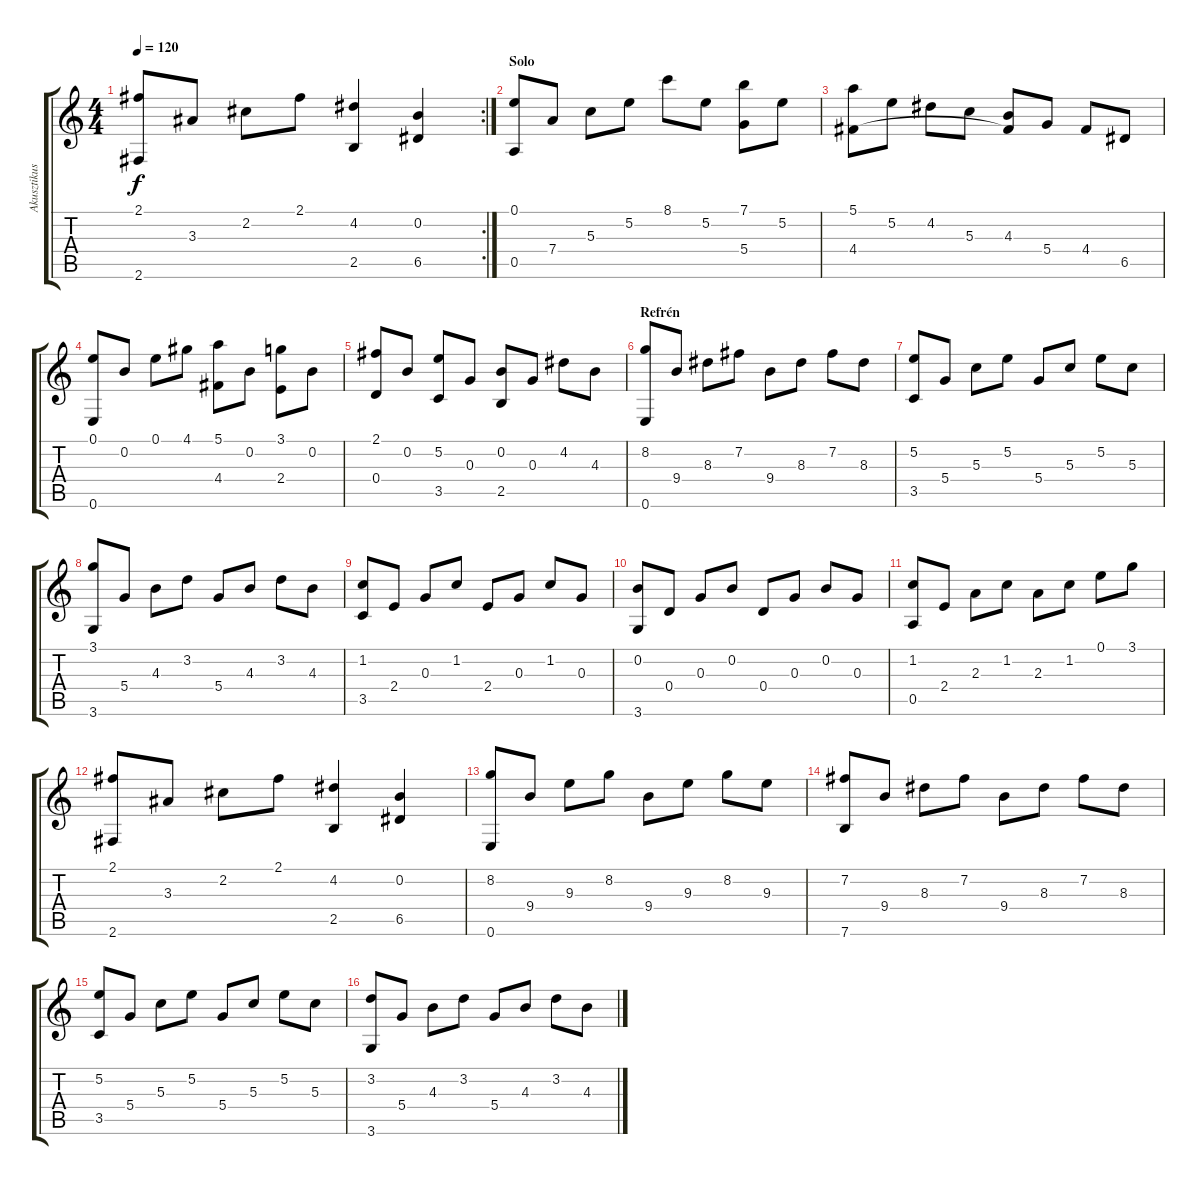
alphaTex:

\track ("Akusztikus" "Akusztikus") {instrument acousticguitarnylon}
\staff {score tabs}
\tuning (E4 B3 G3 D3 A2 E2) {hide}
\rc 2
\ts (4 4)
\tempo 120
\clef g2
\ks c
(2.1 2.6).8{dy f} 3.3.8 2.2.8 2.1.8 (4.2 2.5).4 (0.2 6.5).4 |
\section ("" "Solo")
(0.1 0.5).8 7.4.8 5.3.8 5.2.8 8.1.8 5.2.8 (7.1 5.4).8 5.2.8 |
(5.1 4.4).8 5.2.8 4.2.8 5.3.8 (4.3 4.4{t}).8 5.4.8 4.4.8 6.5.8 |
(0.1 0.6).8 0.2.8 0.1.8 4.1.8 (5.1 4.4).8 0.2.8 (3.1 2.4).8 0.2.8 |
(2.1 0.4).8 0.2.8 (5.2 3.5).8 0.3.8 (0.2 2.5).8 0.3.8 4.2.8 4.3.8 |
\section ("" "Refrén")
(8.2 0.6).8 9.4.8 8.3.8 7.2.8 9.4.8 8.3.8 7.2.8 8.3.8 |
(5.2 3.5).8 5.4.8 5.3.8 5.2.8 5.4.8 5.3.8 5.2.8 5.3.8 |
(3.1 3.6).8 5.4.8 4.3.8 3.2.8 5.4.8 4.3.8 3.2.8 4.3.8 |
(1.2 3.5).8 2.4.8 0.3.8 1.2.8 2.4.8 0.3.8 1.2.8 0.3.8 |
(0.2 3.6).8 0.4.8 0.3.8 0.2.8 0.4.8 0.3.8 0.2.8 0.3.8 |
(1.2 0.5).8 2.4.8 2.3.8 1.2.8 2.3.8 1.2.8 0.1.8 3.1.8 |
(2.1 2.6).8 3.3.8 2.2.8 2.1.8 (4.2 2.5).4 (0.2 6.5).4 |
(8.2 0.6).8 9.4.8 9.3.8 8.2.8 9.4.8 9.3.8 8.2.8 9.3.8 |
(7.2 7.6).8 9.4.8 8.3.8 7.2.8 9.4.8 8.3.8 7.2.8 8.3.8 |
(5.2 3.5).8 5.4.8 5.3.8 5.2.8 5.4.8 5.3.8 5.2.8 5.3.8 |
(3.2 3.6).8 5.4.8 4.3.8 3.2.8 5.4.8 4.3.8 3.2.8 4.3.8
